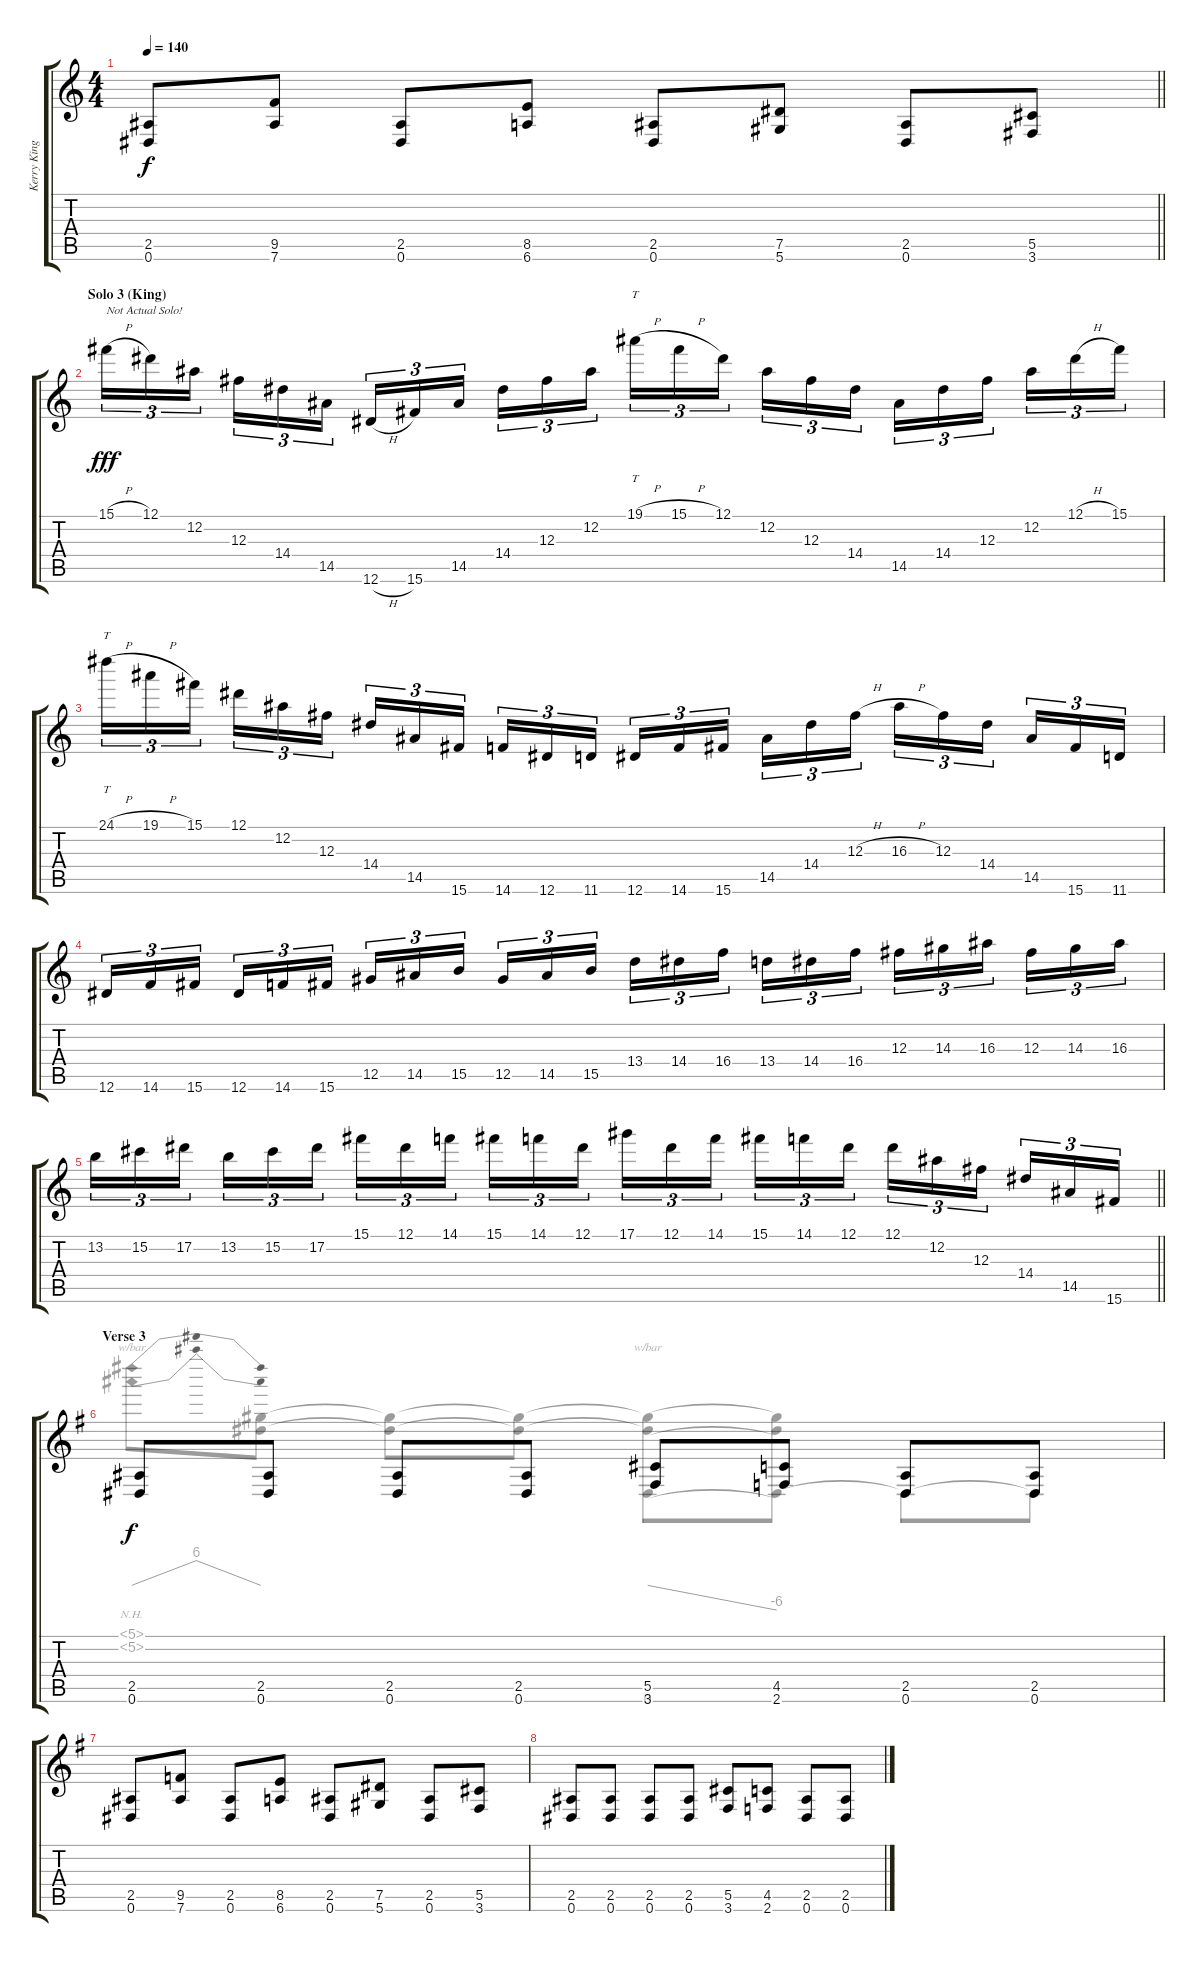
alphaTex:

\track ("Kerry King" "Kerry King") {instrument distortionguitar}
\staff {score tabs}
\tuning (Eb4 Bb3 Gb3 Db3 Ab2 Eb2) {hide}
\voice
\ts (4 4)
\tempo 140
\clef g2
\barLineRight lightlight
\ks c
(2.5 0.6).8{dy f} (9.5 7.6).8 (2.5 0.6).8 (8.5 6.6).8 (2.5 0.6).8 (7.5 5.6).8 (2.5 0.6).8 (5.5 3.6).8 |
\section ("" "Solo 3 (King)")
15.1{h}.16{tu (3 2) txt "Not Actual Solo!" dy fff} 12.1.16{tu (3 2)} 12.2.16{tu (3 2) beam splitsecondary} 12.3.16{tu (3 2)} 14.4.16{tu (3 2)} 14.5.16{tu (3 2)} 12.6{h}.16{tu (3 2)} 15.6.16{tu (3 2)} 14.5.16{tu (3 2) beam splitsecondary} 14.4.16{tu (3 2)} 12.3.16{tu (3 2)} 12.2.16{tu (3 2)} 19.1{h}.16{tt tu (3 2)} 15.1{h}.16{tu (3 2)} 12.1.16{tu (3 2) beam splitsecondary} 12.2.16{tu (3 2)} 12.3.16{tu (3 2)} 14.4.16{tu (3 2)} 14.5.16{tu (3 2)} 14.4.16{tu (3 2)} 12.3.16{tu (3 2) beam splitsecondary} 12.2.16{tu (3 2)} 12.1{h}.16{tu (3 2)} 15.1.16{tu (3 2)} |
24.1{h}.16{tt tu (3 2)} 19.1{h}.16{tu (3 2)} 15.1.16{tu (3 2) beam splitsecondary} 12.1.16{tu (3 2)} 12.2.16{tu (3 2)} 12.3.16{tu (3 2)} 14.4.16{tu (3 2)} 14.5.16{tu (3 2)} 15.6.16{tu (3 2) beam splitsecondary} 14.6.16{tu (3 2)} 12.6.16{tu (3 2)} 11.6.16{tu (3 2)} 12.6.16{tu (3 2)} 14.6.16{tu (3 2)} 15.6.16{tu (3 2) beam splitsecondary} 14.5.16{tu (3 2)} 14.4.16{tu (3 2)} 12.3{h}.16{tu (3 2)} 16.3{h}.16{tu (3 2)} 12.3.16{tu (3 2)} 14.4.16{tu (3 2) beam splitsecondary} 14.5.16{tu (3 2)} 15.6.16{tu (3 2)} 11.6.16{tu (3 2)} |
12.6.16{tu (3 2)} 14.6.16{tu (3 2)} 15.6.16{tu (3 2) beam splitsecondary} 12.6.16{tu (3 2)} 14.6.16{tu (3 2)} 15.6.16{tu (3 2)} 12.5.16{tu (3 2)} 14.5.16{tu (3 2)} 15.5.16{tu (3 2) beam splitsecondary} 12.5.16{tu (3 2)} 14.5.16{tu (3 2)} 15.5.16{tu (3 2)} 13.4.16{tu (3 2)} 14.4.16{tu (3 2)} 16.4.16{tu (3 2) beam splitsecondary} 13.4.16{tu (3 2)} 14.4.16{tu (3 2)} 16.4.16{tu (3 2)} 12.3.16{tu (3 2)} 14.3.16{tu (3 2)} 16.3.16{tu (3 2) beam splitsecondary} 12.3.16{tu (3 2)} 14.3.16{tu (3 2)} 16.3.16{tu (3 2)} |
\barLineRight lightlight
13.2.16{tu (3 2)} 15.2.16{tu (3 2)} 17.2.16{tu (3 2) beam splitsecondary} 13.2.16{tu (3 2)} 15.2.16{tu (3 2)} 17.2.16{tu (3 2)} 15.1.16{tu (3 2)} 12.1.16{tu (3 2)} 14.1.16{tu (3 2) beam splitsecondary} 15.1.16{tu (3 2)} 14.1.16{tu (3 2)} 12.1.16{tu (3 2)} 17.1.16{tu (3 2)} 12.1.16{tu (3 2)} 14.1.16{tu (3 2) beam splitsecondary} 15.1.16{tu (3 2)} 14.1.16{tu (3 2)} 12.1.16{tu (3 2)} 12.1.16{tu (3 2)} 12.2.16{tu (3 2)} 12.3.16{tu (3 2) beam splitsecondary} 14.4.16{tu (3 2)} 14.5.16{tu (3 2)} 15.6.16{tu (3 2)} |
\section ("" "Verse 3")
\ks g
(2.5 0.6).8{dy f} (2.5 0.6).8 (2.5 0.6).8 (2.5 0.6).8 (5.5 3.6).8 (4.5 2.6).8 (2.5 0.6).8 (2.5 0.6).8 |
(2.5 0.6).8 (9.5 7.6).8 (2.5 0.6).8 (8.5 6.6).8 (2.5 0.6).8 (7.5 5.6).8 (2.5 0.6).8 (5.5 3.6).8 |
(2.5 0.6).8 (2.5 0.6).8 (2.5 0.6).8 (2.5 0.6).8 (5.5 3.6).8 (4.5 2.6).8 (2.5 0.6).8 (2.5 0.6).8
\voice
\clef g2
\ottava regular
\simile none
\barLineRight lightlight
\ks c
|
|
|
|
\barLineRight lightlight
|
\ks g
(5.1{nh} 5.2{nh}).8{tbe (dip default 0 0 15 24 60 0)} (5.1{t} 5.2{t}).8 (5.1{t} 5.2{t}).8 (5.1{t} 5.2{t}).8 (5.1{t} 5.2{t} 0.6).8{tbe (dive default 0 0 60 -24)} (5.1{t} 5.2{t} 0.6{t}).8 0.6{t}.8 0.6{t}.8 |
|
